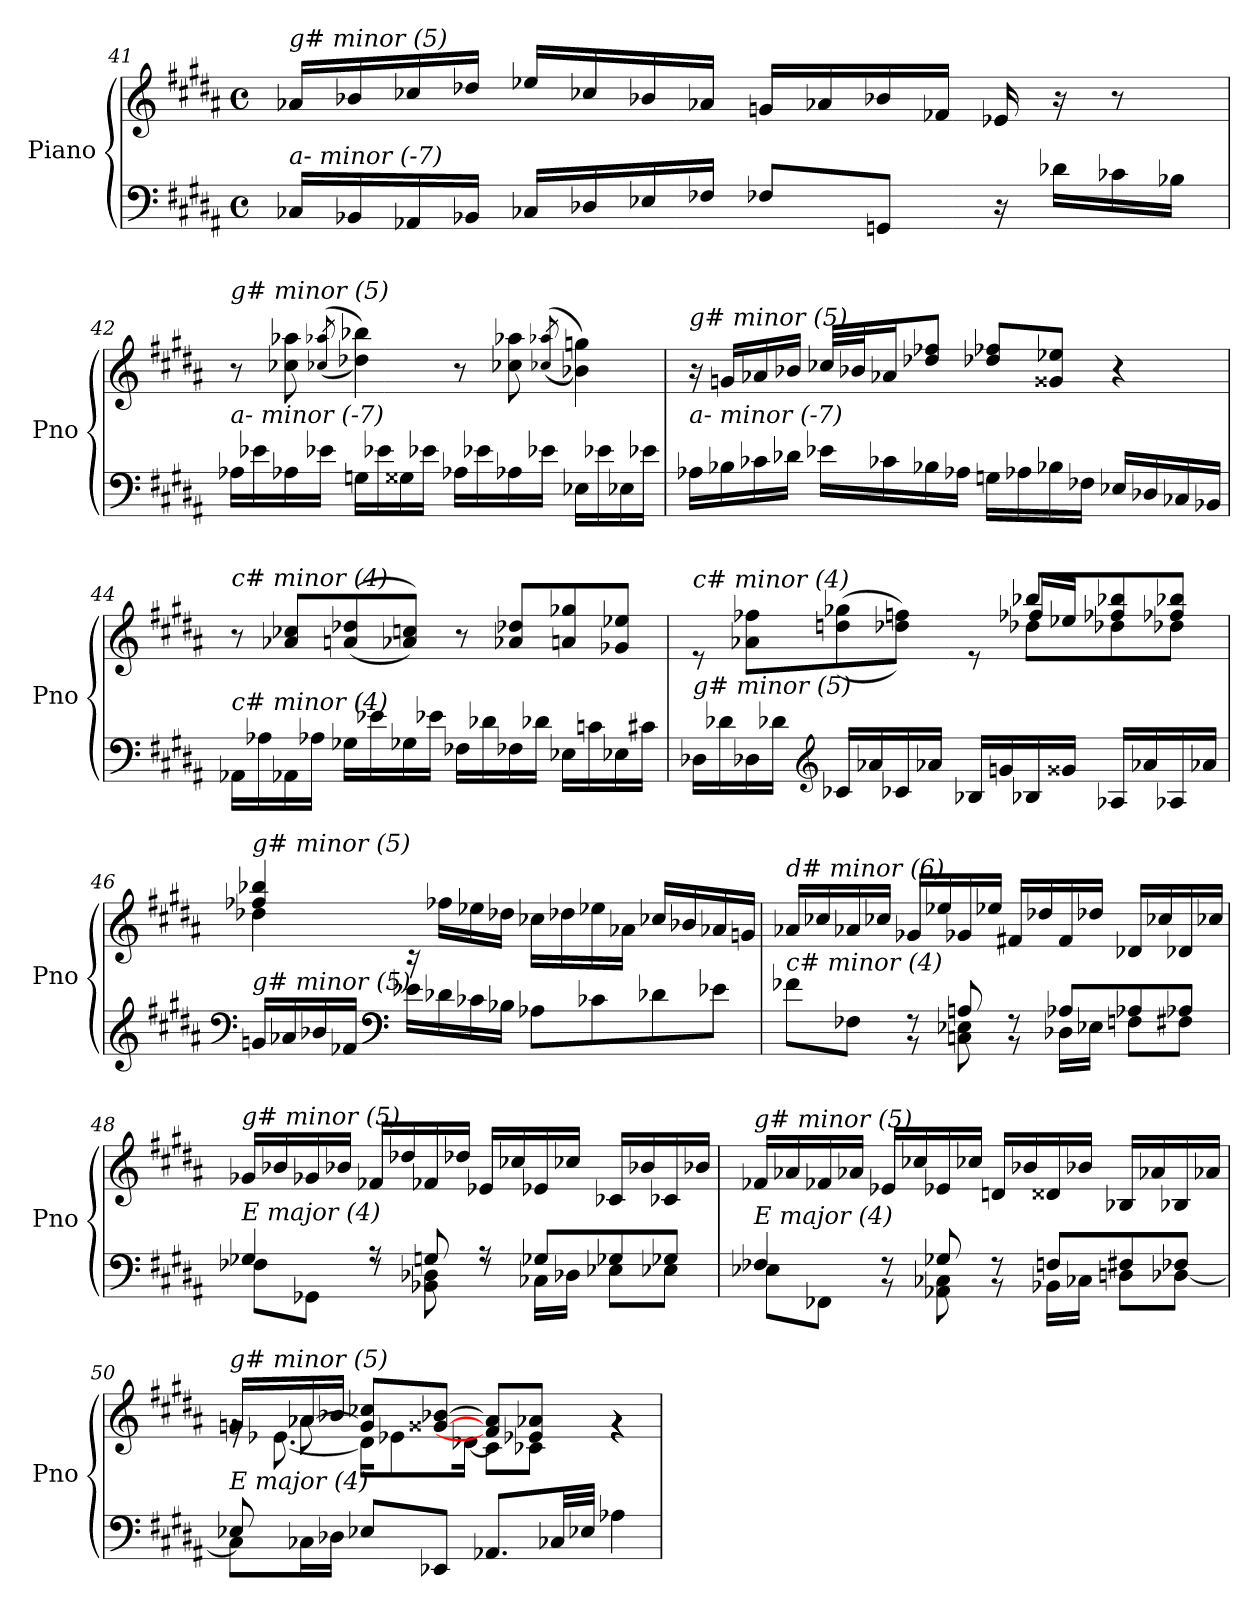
**kern	**kern
*part1	*part1
*staff2	*staff1
*I"Piano	*
*I'Pno	*
*clefF4	*clefG2
*k[f#c#g#d#a#]	*k[f#c#g#d#a#]
*M4/4	*M4/4
*met(c)	*met(c)
=41	=41
!	!LO:TX:i:t=g# minor (5)
!LO:TX:i:t=a- minor (-7)	!
16C-Xi/LL	16a-Xi/LL
16BB-Xi/	16b-Xi/
16AA-Xi/	16cc-Xi/
16BB-Xi/JJ	16dd-Xi/JJ
16C-Xi/LL	16ee-Xi/LL
16D-Xi/	16cc-Xi/
16E-Xi/	16b-Xi/
16F-Xi/JJ	16a-Xi/JJ
8F-Xi/L	16gni/LL
.	16a-Xi/
8GGni/J	16b-Xi/
.	16f-Xi/JJ
16r	16e-Xi/
16d-Xi\LL	16r
16c-Xi\	8r
16B-Xi\JJ	.
=42	=42
!	!LO:TX:i:t=g# minor (5)
!LO:TX:i:t=a- minor (-7)	!
16A-Xi\LL	8r
16e-Xi\	.
16A-Xi\	8cc-Xi\ 8aa-Xi\
16e-Xi\JJ	.
.	((>8qcc-Xi/ 8qaa-Xi/
16Gni\LL	4dd-Xi\ 4bb-Xi\))
16e-Xi\	.
16G##i\	.
16e-Xi\JJ	.
16A-Xi\LL	8r
16e-Xi\	.
16A-Xi\	8cc-Xi\ 8aa-Xi\
16e-Xi\JJ	.
.	((>8qcc-Xi/ 8qaa-Xi/
16E-Xi\LL	4b-Xi\ 4ggni\))
16e-Xi\	.
16E-Xi\	.
16e-Xi\JJ	.
!!LO:LB:g=z
=43	=43
!	!LO:TX:i:t=g# minor (5)
!LO:TX:i:t=a- minor (-7)	!
16A-Xi\LL	16r
16B-Xi\	16gni/LL
16c-Xi\	16a-Xi/
16d-Xi\JJ	16b-Xi/JJ
16e-Xi\LL	32cc-Xi/LLL
.	32b-Xi/J
16c-Xi\	16a-Xi/J
16B-Xi\	8dd-Xi/ 8ff-Xi/J
16A-Xi\JJ	.
16Gni\LL	8dd-Xi/ 8ff-Xi/L
16A-Xi\	.
16B-Xi\	8g##i/ 8ee-Xi/J
16F-Xi\JJ	.
16E-Xi/LL	4r
16D-Xi/	.
16C-Xi/	.
16BB-Xi/JJ	.
=44	=44
!	!LO:TX:i:t=c# minor (4)
!LO:TX:i:t=c# minor (4)	!
16AA-Xi\LL	8r
16A-Xi\	.
16AA-Xi\	8a-Xi/ 8cc-Xi/L
16A-Xi\JJ	.
16G-Xi\LL	((>8an/ 8dd-Xi/
16e-Xi\	.
16G-Xi\	8a-Xi/ 8ccni/J))
16e-Xi\JJ	.
16F-Xi\LL	8r
16d-Xi\	.
16F-Xi\	8a-Xi/ 8dd-Xi/L
16d-Xi\JJ	.
16E-Xi\LL	8a/ 8gg-Xi/
16cni\	.
16E-Xi\	8g-Xi/ 8ee-Xi/J
16c#i\JJ	.
=45	=45
*^	*^
*	*^	*	*^
!	!	!	!LO:TX:i:t=c# minor (4)	!	!
!LO:TX:i:t=g# minor (5)	!	!	!	!	!
2ryy	2ryy	16D-Xi\LL	8re	2ryy	2ryy
.	.	16d-Xi\	.	.	.
.	.	16D-Xi\	8a-Xi\ 8ff-Xi\L	.	.
.	.	16d-Xi\JJ	.	.	.
*clefG2	*	*	*	*	*
.	.	16c-Xi/LL	((>8ddn\ 8gg-Xi\	.	.
.	.	16a-Xi/	.	.	.
.	.	16c-Xi/	8dd-Xi\ 8ffni\J))	.	.
.	.	16a-Xi/JJ	.	.	.
8ryy	8ryy	16B-Xi/LL	8re	8ryy	8ryy
.	.	16gni/	.	.	.
4.ryy	8ryy	16B-Xi/	8bb-Xi/L	8dd-Xi\L	16ff-Xi/LL
.	.	16g##i/JJ	.	.	16ee-Xi/JJ
.	4ryy	16A-Xi/LL	8ff-Xi/ 8bb-Xi/	8dd-Xi\	4ryy
.	.	16a-Xi/	.	.	.
.	.	16A-Xi/	8ff-Xi/ 8bb-Xi/J	8dd-Xi\J	.
.	.	16a-Xi/JJ	.	.	.
*	*	*	*	*v	*v
!!LO:LB:g=z
=46	=46	=46	=46	=46
!	!	!	!LO:TX:i:t=g# minor (5)	!
!LO:TX:i:t=g# minor (5)	!	!	!	!
*	*v	*v	*	*
4ryy	16gni/LL	4ff-Xi/ 4bb-Xi/	4dd-Xi\
.	16a-Xi/	.	.
.	16b-Xi/	.	.
.	16f-Xi/JJ	.	.
*clefF4	*	*	*
2.ryy	16e-Xi\LL	16rc	2.ryy
.	16d-Xi\	16ff-Xi\LL	.
.	16c-Xi\	16ee-Xi\	.
.	16B-Xi\JJ	16dd-Xi\JJ	.
.	8A-Xi\L	16cc-Xi\LL	.
.	.	16dd-Xi\	.
.	8c-Xi\	16ee-Xi\	.
.	.	16a-Xi\JJ	.
.	8d-Xi\	16cc-Xi/LL	.
.	.	16b-Xi/	.
.	8e-Xi\J	16a-Xi/	.
.	.	16gni/JJ	.
=47	=47	=47	=47
!	!	!LO:TX:i:t=d# minor (6)	!
!LO:TX:i:t=c# minor (4)	!	!	!
8f-Xi\L	4ryy	16a-Xi/LL	4ryy
.	.	16cc-Xi/	.
8F-Xi\J	.	16a-Xi/	.
.	.	16cc-Xi/JJ	.
8rBB	8rF	16g-Xi/LL	2.ryy
.	.	16ee-Xi/	.
8An/	8Cni\ 8E-Xi\	16g-Xi/	.
.	.	16ee-Xi/JJ	.
8rBB	8rF	16f#Xi/LL	.
.	.	16dd-Xi/	.
8A-Xi/L	16D-Xi\LL	16f#i/	.
.	16E-Xi\JJ	16dd-Xi/JJ	.
8A-Xi/	8Fni\L	16d-Xi/LL	.
.	.	16cc-Xi/	.
8A-Xi/J	8F#i\J	16d-Xi/	.
.	.	16cc-Xi/JJ	.
*	*	*v	*v
=48	=48	=48
!	!	!LO:TX:i:t=g# minor (5)
!LO:TX:i:t=E major (4)	!	!
4G-Xi/	8F-Xi\L	16g-Xi/LL
.	.	16b-Xi/
.	8GG-Xi\J	16g-Xi/
.	.	16b-Xi/JJ
8r	8rF	16f-Xi/LL
.	.	16dd-Xi/
8Gn/	8BB-Xi\ 8D-Xi\	16f-Xi/
.	.	16dd-Xi/JJ
8r	8rF	16e-Xi/LL
.	.	16cc-Xi/
8G-Xi/L	16C-Xi\LL	16e-Xi/
.	16D-Xi\JJ	16cc-Xi/JJ
8G-Xi/	8E-Xi\L	16c-Xi/LL
.	.	16b-Xi/
8G-Xi/J	8E-Xi\J	16c-Xi/
.	.	16b-Xi/JJ
!!LO:LB:g=z
=49	=49	=49
!	!	!LO:TX:i:t=g# minor (5)
!LO:TX:i:t=E major (4)	!	!
4F-Xi/	8E-Xi\L	16f-Xi/LL
.	.	16a-Xi/
.	8FF-Xi\J	16f-Xi/
.	.	16a-Xi/JJ
8rBB	8rF	16e-Xi/LL
.	.	16cc-Xi/
8G-Xi/	8AA-Xi\ 8C-Xi\	16e-Xi/
.	.	16cc-Xi/JJ
8rBB	8rF	16dni/LL
.	.	16b-Xi/
8Fni/L	16BB-Xi\LL	16d##i/
.	16C-Xi\JJ	16b-Xi/JJ
8F#i/	8Dni\L	16B-Xi/LL
.	.	16a-Xi/
8F-Xi/J	[8D-Xi\J	16B-Xi/
.	.	16a-Xi/JJ
=50	=50	=50
*	*^	*^
*	*	*	*	*^
*	*	*	*	*	*^
!	!	!	!LO:TX:i:t=g# minor (5)	!	!	!
!LO:TX:i:t=E major (4)	!	!	!	!	!	!
8ryy	8E-Xi/	8C#\L]	16gni/LL	16rg	8ryy	4ryy
.	.	.	16e-Xi/yy	[8.e-Xi\	.	.
8ryy	8ryy	16C-Xi\L	16a-Xi/	.	[8a-Xi\	.
.	.	16D-Xi\JJ	16b-Xi/JJ	.	.	.
2.ryy	8E-Xi/L	2.ryy	8g#/] 8cc-Xi/L	16d#\KL]	2.ryy	2.ryy
.	.	.	.	8e-Xi\	.	.
.	8EE-Xi/J	.	[8g##Xi/ [8b-Xi/J	.	.	.
.	.	.	.	[16d-Xi\Jk	.	.
.	8.AA-Xi/L	.	8f##/] 8a#/]L	8c#\L]	.	.
.	.	.	8e-Xi/ 8a-Xi/J	8c-Xi\J	.	.
.	32C-Xi/LL	.	.	.	.	.
.	32E-Xi/JJJ	.	.	.	.	.
.	4A-Xi\	.	4rg	4rg	.	.
*v	*v	*v	*	*	*	*
*	*v	*v	*v	*v
=	=
*-	*-
